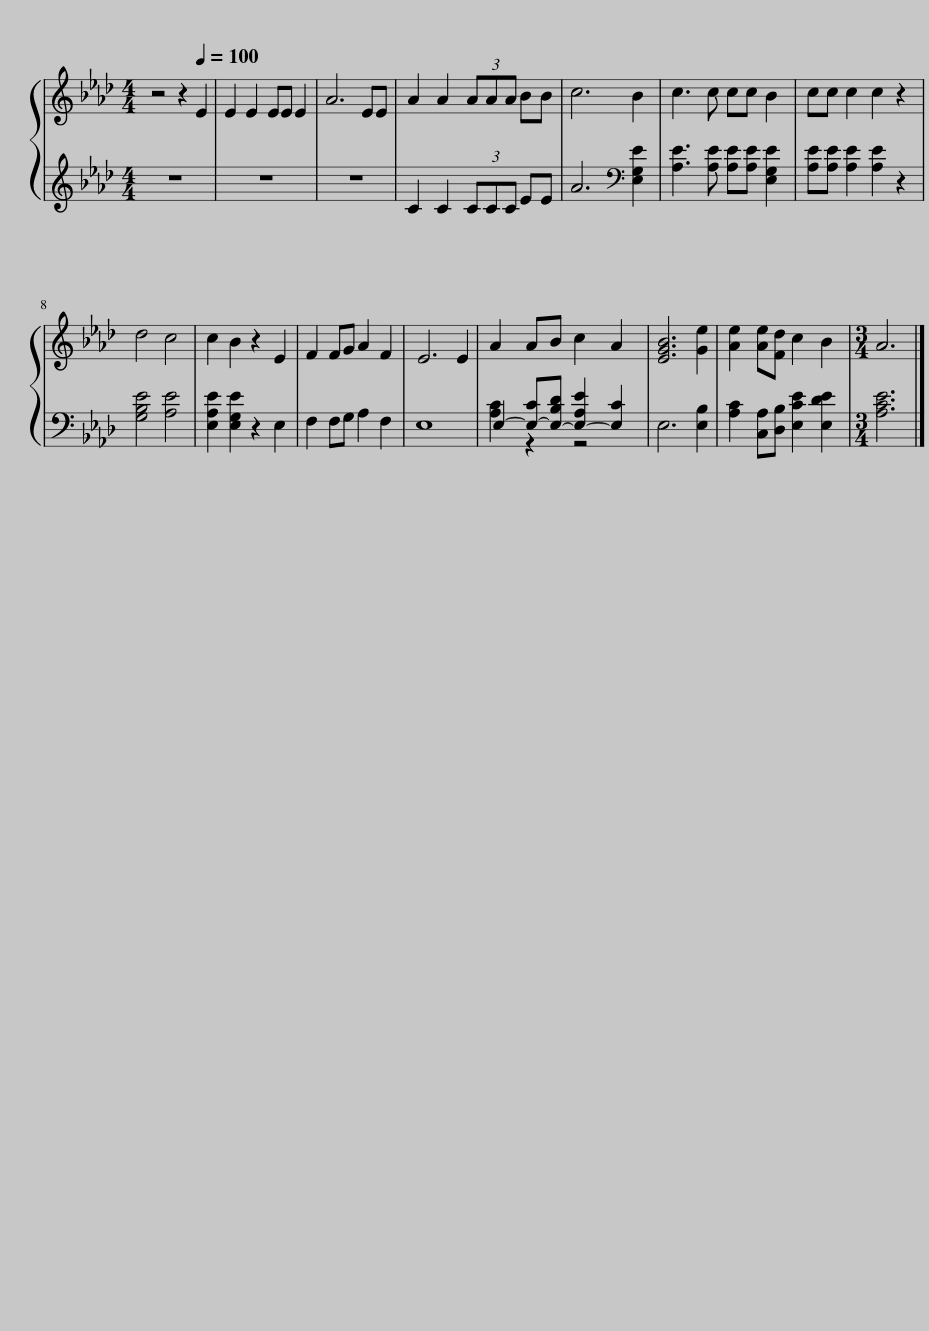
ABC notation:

X:1
%%score { 1 | ( 2 3 ) }
L:1/8
M:4/4
I:linebreak $
K:Ab
V:1 treble
V:2 treble
V:3 treble
V:1
 z4 z2[Q:1/4=100] E2 | E2 E2 EE E2 | A6 EE | A2 A2 (3AAA BB | c6 B2 | %5
 c3 c cc B2 | cc c2 c2 z2 |$ d4 c4 | c2 B2 z2 E2 | F2 FG A2 F2 | %10
 E6 E2 | A2 AB c2 A2 | [EGB]6 [Ge]2 | [Ae]2 [Ae][Fd] c2 B2 |[M:3/4] A6 |] %15
V:2
 z8 | z8 | z8 | C2 C2 (3CCC EE | A6[K:bass] [E,G,E]2 | %5
 [A,E]3 [A,E] [A,E][A,E] [E,G,E]2 | [A,E][A,E] [A,E]2 [A,E]2 z2 |$ [G,B,E]4 [A,E]4 | [E,A,E]2 [E,G,E]2 z2 E,2 | F,2 F,G, A,2 F,2 | %10
 E,8 | E,2- [E,-C][E,-B,D] [E,-A,E]2 [E,C]2 | E,6 [E,B,]2 | [A,C]2 [C,A,][D,B,] [E,CE]2 [E,DE]2 |[M:3/4] [A,CE]6 |] %15
V:3
 x8 | x8 | x8 | x8 | x6[K:bass] x2 | %5
 x8 | x8 |$ x8 | x8 | x8 | %10
 x8 | [A,C]2 z2 z4 | x8 | x8 |[M:3/4] x6 |] %15
